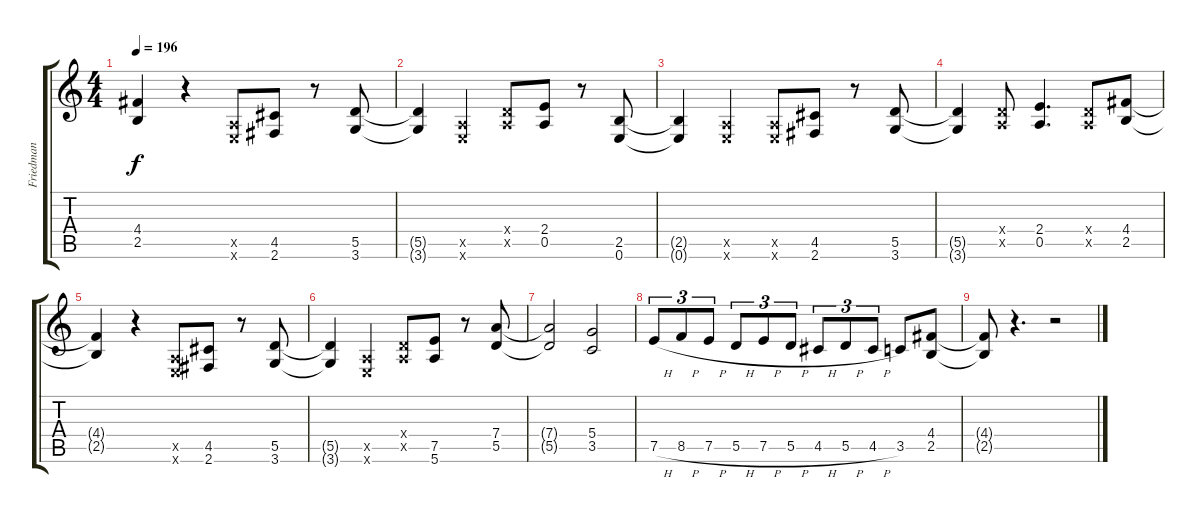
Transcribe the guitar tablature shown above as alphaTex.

\track ("Friedman" "Friedman") {instrument overdrivenguitar}
\staff {score tabs}
\tuning (E4 B3 G3 D3 A2 E2) {hide}
\ts (4 4)
\tempo 196
\clef g2
\ks c
(4.4{t} 2.5{t}).4{dy f} r.4 (0.5{x} 0.6{x}).8 (4.5 2.6).8 r.8 (5.5 3.6).8 |
(5.5{t} 3.6{t}).4 (0.5{x} 0.6{x}).4 (0.4{x} 0.5{x}).8 (2.4 0.5).8 r.8 (2.5 0.6).8 |
(2.5{t} 0.6{t}).4 (0.5{x} 0.6{x}).4 (0.5{x} 0.6{x}).8 (4.5 2.6).8 r.8 (5.5 3.6).8 |
(5.5{t} 3.6{t}).4 (0.4{x} 0.5{x}).8 (2.4 0.5).4{d} (0.4{x} 0.5{x}).8 (4.4 2.5).8 |
(4.4{t} 2.5{t}).4 r.4 (0.5{x} 0.6{x}).8 (4.5 2.6).8 r.8 (5.5 3.6).8 |
(5.5{t} 3.6{t}).4 (0.5{x} 0.6{x}).4 (0.4{x} 0.5{x}).8 (7.5 5.6).8 r.8 (7.4 5.5).8 |
(7.4{t} 5.5{t}).2 (5.4 3.5).2 |
7.5{h}.8{tu (3 2)} 8.5{h}.8{tu (3 2)} 7.5{h}.8{tu (3 2)} 5.5{h}.8{tu (3 2)} 7.5{h}.8{tu (3 2)} 5.5{h}.8{tu (3 2)} 4.5{h}.8{tu (3 2)} 5.5{h}.8{tu (3 2)} 4.5{h}.8{tu (3 2)} 3.5.8 (4.4 2.5).8 |
(4.4{t} 2.5{t}).8 r.4{d} r.2
